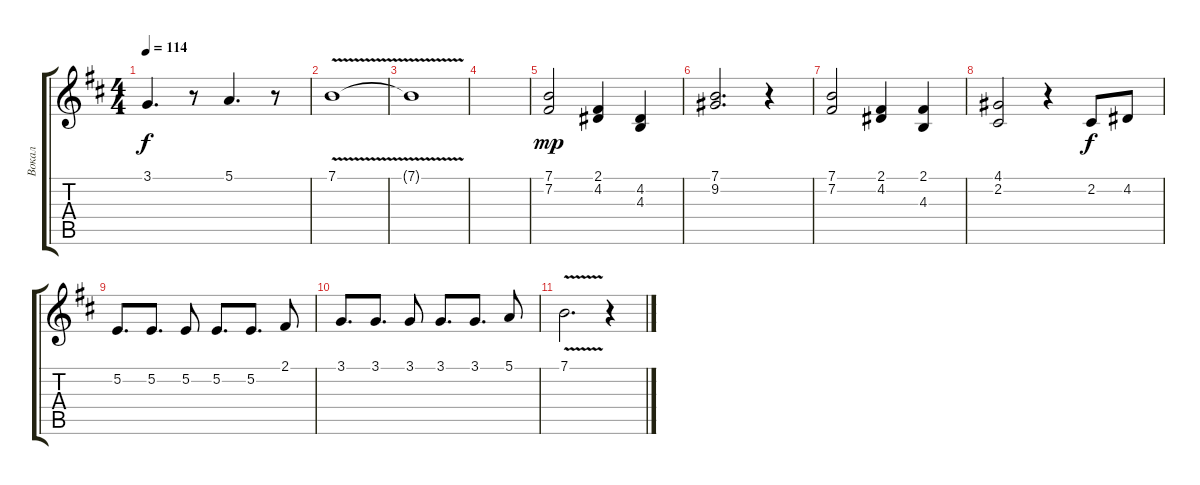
\track ("Вокал" "Вокал") {instrument trumpet}
\staff {score tabs}
\tuning (E4 B3 G3 D3 A2 E2) {hide}
\ts (4 4)
\tempo 114
\clef g2
\ks bminor
3.1.4{d dy f} r.8 5.1.4{d} r.8 |
7.1{v}.1 |
7.1{t}.1 |
|
(7.1 7.2).2{dy mp} (2.1 4.2).4 (4.2 4.3).4 |
(7.1 9.2).2{d} r.4 |
(7.1 7.2).2 (2.1 4.2).4 (2.1 4.3).4 |
(4.1 2.2).2 r.4 2.2.8{dy f} 4.2.8 |
5.2.8{d} 5.2.8{d} 5.2.8 5.2.8{d} 5.2.8{d} 2.1.8 |
3.1.8{d} 3.1.8{d} 3.1.8 3.1.8{d} 3.1.8{d} 5.1.8 |
7.1{v}.2{d} r.4
